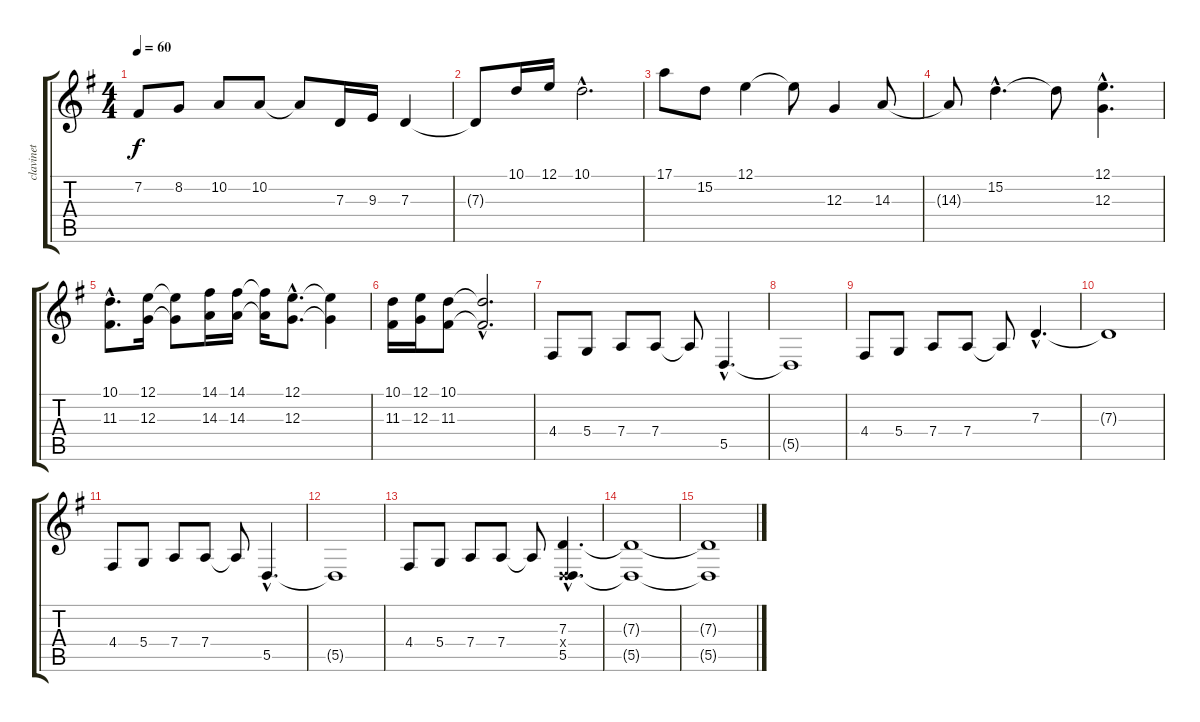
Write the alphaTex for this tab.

\track ("clavinet" "clavinet") {instrument clavinet}
\staff {score tabs}
\tuning (E4 B3 G3 D3 A2 E2) {hide}
\ts (4 4)
\tempo 60
\clef g2
\ks g
7.2.8{dy f} 8.2.8 10.2.8 10.2.8 10.2{t}.8 7.3.16 9.3.16 7.3.4 |
7.3{t}.8 10.1.16 12.1.16 10.1{hac}.2{d} |
17.1.8 15.2.8 12.1.4 12.1{t}.8 12.3.4 14.3.8 |
14.3{t}.8 15.2{hac}.4{d} 15.2{t}.8 (12.1{hac} 12.3{hac}).4{d} |
(10.1{hac} 11.3{hac}).8{d} (12.1 12.3).16 (12.1{t} 12.3{t}).8 (14.1 14.3).16 (14.1 14.3).16 (14.1{t} 14.3{t}).16 (12.1{hac} 12.3{hac}).8{d} (12.1{t} 12.3{t}).4 |
(10.1 11.3).16 (12.1 12.3).16 (10.1 11.3).8 (10.1{hac t} 11.3{hac t}).2{d} |
4.4.8 5.4.8 7.4.8 7.4.8 7.4{t}.8 5.5{hac}.4{d} |
5.5{t}.1 |
4.4.8 5.4.8 7.4.8 7.4.8 7.4{t}.8 7.3{hac}.4{d} |
7.3{t}.1 |
4.4.8 5.4.8 7.4.8 7.4.8 7.4{t}.8 5.5{hac}.4{d} |
5.5{t}.1 |
4.4.8 5.4.8 7.4.8 7.4.8 7.4{t}.8 (7.3{hac} 0.4{hac x} 5.5{hac}).4{d} |
(7.3{t} 5.5{t}).1 |
(7.3{t} 5.5{t}).1
